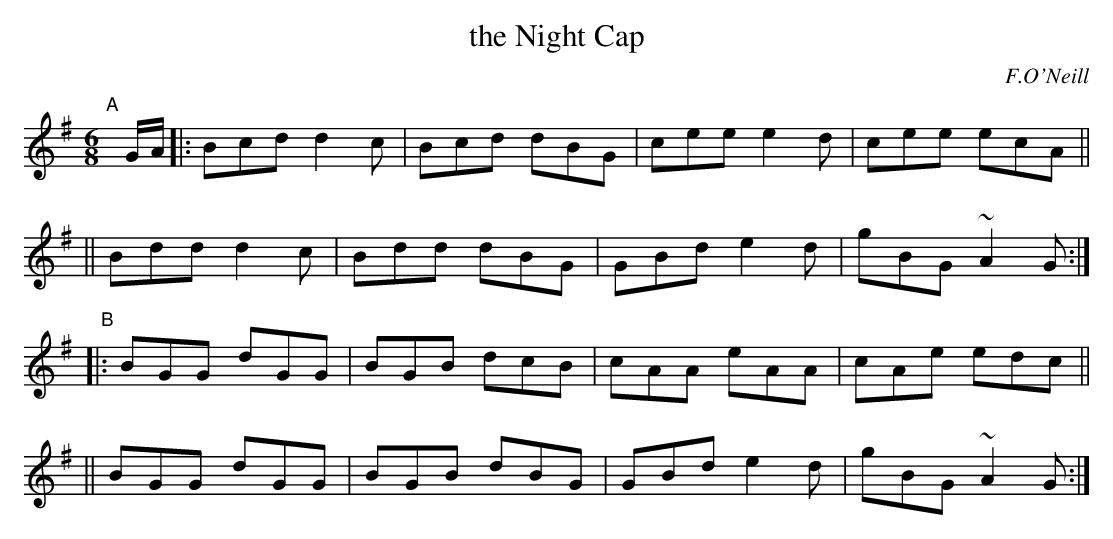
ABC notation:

X:1
T: the Night Cap
O: F.O'Neill
M: 6/8
L: 1/8
K: G
"^A"[|] G/A/ \
|: Bcd d2c | Bcd dBG | cee e2d | cee  ecA ||
|| Bdd d2c | Bdd dBG | GBd e2d | gBG ~A2G :|
"^B"\
|: BGG dGG | BGB dcB | cAA eAA | cAe  edc ||
|| BGG dGG | BGB dBG | GBd e2d | gBG ~A2G :|
